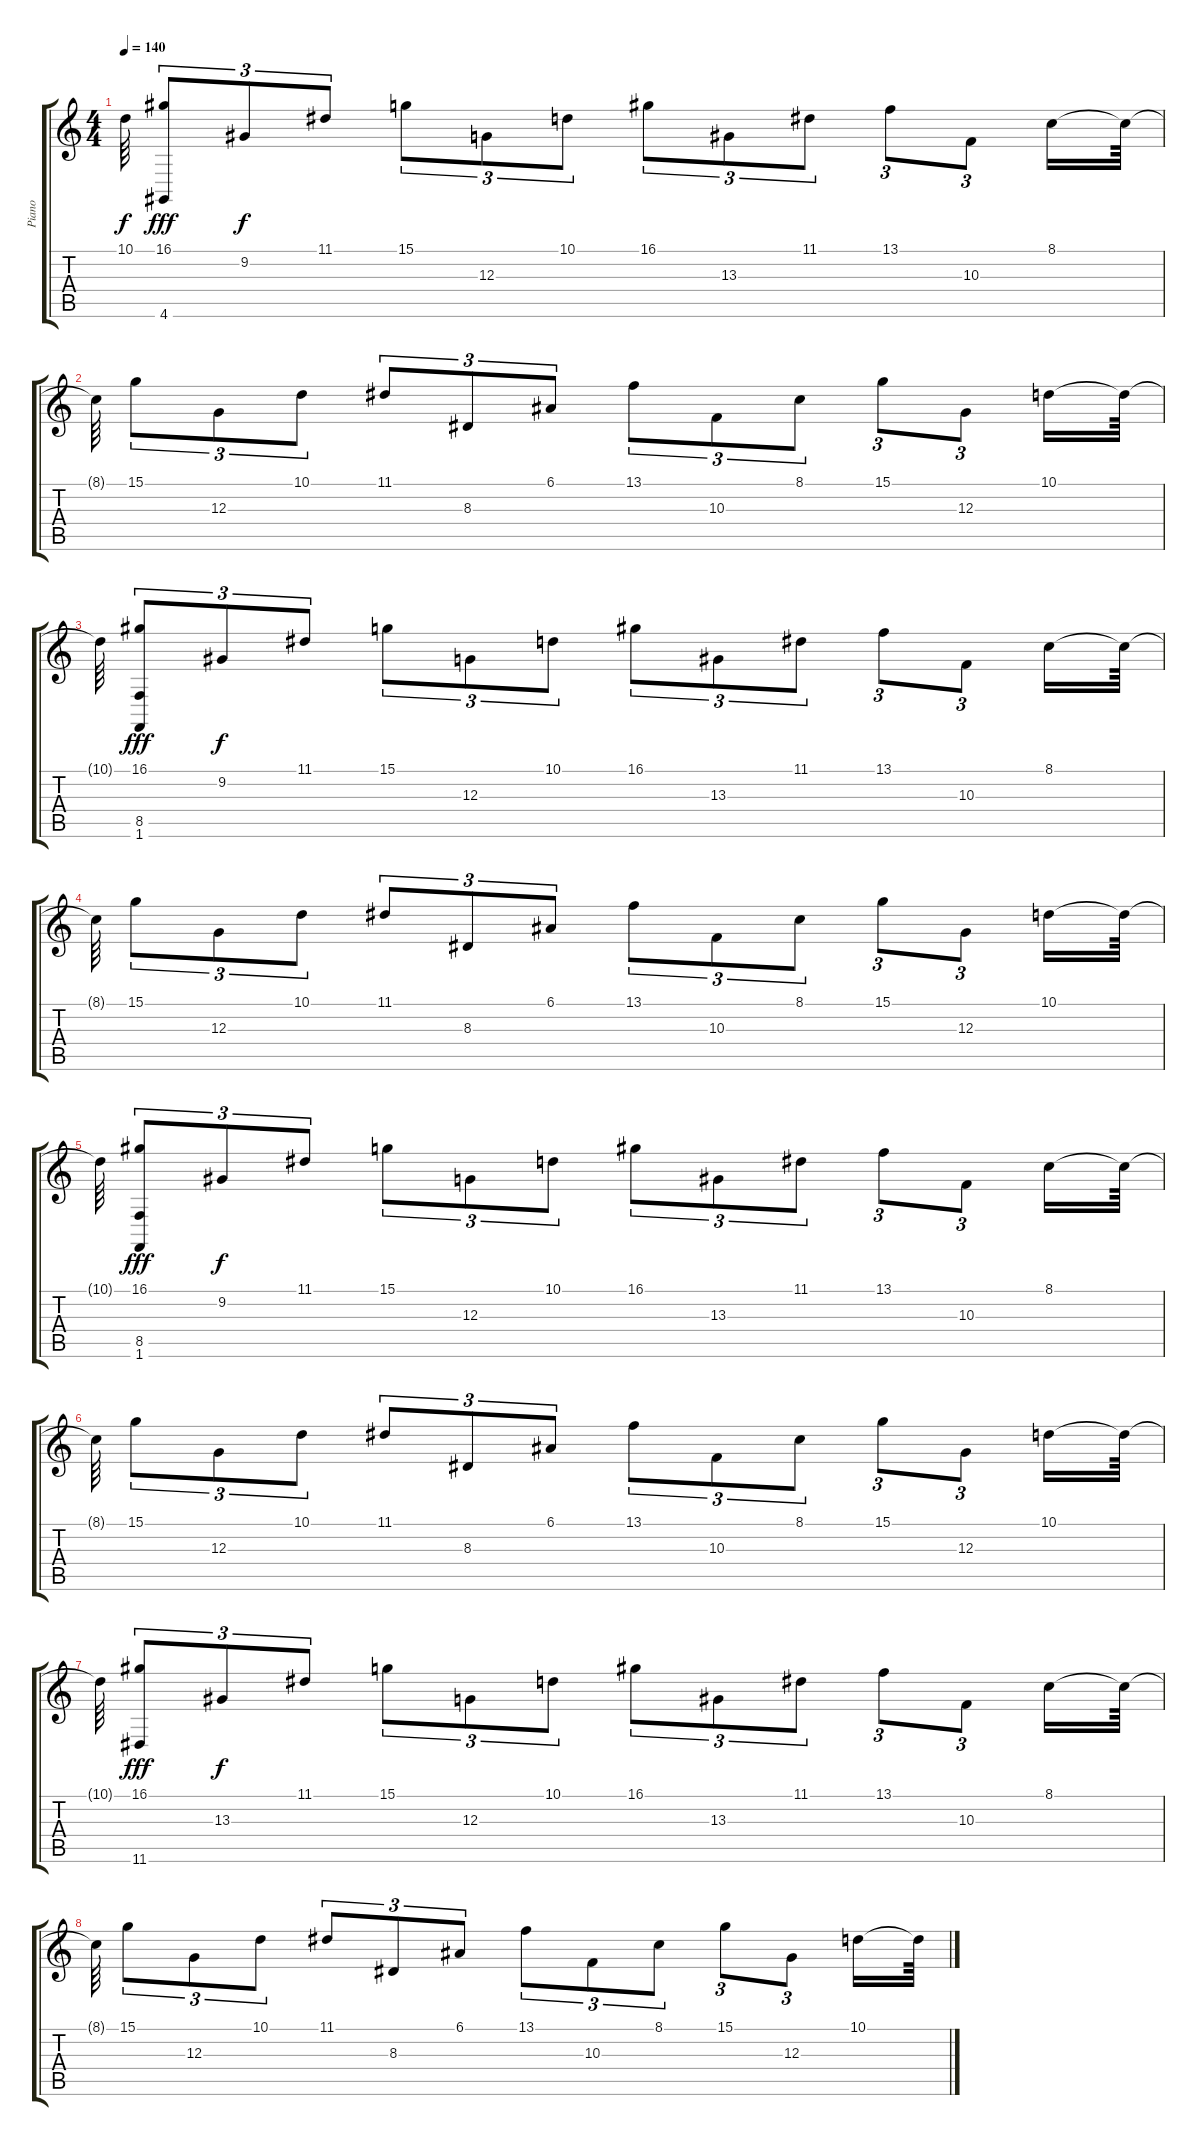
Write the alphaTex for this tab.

\track ("Piano" "Piano") {instrument brightacousticpiano}
\staff {score tabs}
\tuning (E4 B3 G3 D3 A2 E2) {hide}
\ts (4 4)
\tempo 140
\clef g2
\ks c
10.1{t}.64{dy f} (16.1 4.6).8{tu (3 2) dy fff} 9.2.8{tu (3 2) dy f} 11.1.8{tu (3 2)} 15.1.8{tu (3 2)} 12.3.8{tu (3 2)} 10.1.8{tu (3 2)} 16.1.8{tu (3 2)} 13.3.8{tu (3 2)} 11.1.8{tu (3 2)} 13.1.8{tu (3 2)} 10.3.8{tu (3 2)} 8.1.16 8.1{t}.64 |
8.1{t}.64 15.1.8{tu (3 2)} 12.3.8{tu (3 2)} 10.1.8{tu (3 2)} 11.1.8{tu (3 2)} 8.3.8{tu (3 2)} 6.1.8{tu (3 2)} 13.1.8{tu (3 2)} 10.3.8{tu (3 2)} 8.1.8{tu (3 2)} 15.1.8{tu (3 2)} 12.3.8{tu (3 2)} 10.1.16 10.1{t}.64 |
10.1{t}.64 (16.1 8.5 1.6).8{tu (3 2) dy fff} 9.2.8{tu (3 2) dy f} 11.1.8{tu (3 2)} 15.1.8{tu (3 2)} 12.3.8{tu (3 2)} 10.1.8{tu (3 2)} 16.1.8{tu (3 2)} 13.3.8{tu (3 2)} 11.1.8{tu (3 2)} 13.1.8{tu (3 2)} 10.3.8{tu (3 2)} 8.1.16 8.1{t}.64 |
8.1{t}.64 15.1.8{tu (3 2)} 12.3.8{tu (3 2)} 10.1.8{tu (3 2)} 11.1.8{tu (3 2)} 8.3.8{tu (3 2)} 6.1.8{tu (3 2)} 13.1.8{tu (3 2)} 10.3.8{tu (3 2)} 8.1.8{tu (3 2)} 15.1.8{tu (3 2)} 12.3.8{tu (3 2)} 10.1.16 10.1{t}.64 |
10.1{t}.64 (16.1 8.5 1.6).8{tu (3 2) dy fff} 9.2.8{tu (3 2) dy f} 11.1.8{tu (3 2)} 15.1.8{tu (3 2)} 12.3.8{tu (3 2)} 10.1.8{tu (3 2)} 16.1.8{tu (3 2)} 13.3.8{tu (3 2)} 11.1.8{tu (3 2)} 13.1.8{tu (3 2)} 10.3.8{tu (3 2)} 8.1.16 8.1{t}.64 |
8.1{t}.64 15.1.8{tu (3 2)} 12.3.8{tu (3 2)} 10.1.8{tu (3 2)} 11.1.8{tu (3 2)} 8.3.8{tu (3 2)} 6.1.8{tu (3 2)} 13.1.8{tu (3 2)} 10.3.8{tu (3 2)} 8.1.8{tu (3 2)} 15.1.8{tu (3 2)} 12.3.8{tu (3 2)} 10.1.16 10.1{t}.64 |
10.1{t}.64 (16.1 11.6).8{tu (3 2) dy fff} 13.3.8{tu (3 2) dy f} 11.1.8{tu (3 2)} 15.1.8{tu (3 2)} 12.3.8{tu (3 2)} 10.1.8{tu (3 2)} 16.1.8{tu (3 2)} 13.3.8{tu (3 2)} 11.1.8{tu (3 2)} 13.1.8{tu (3 2)} 10.3.8{tu (3 2)} 8.1.16 8.1{t}.64 |
8.1{t}.64 15.1.8{tu (3 2)} 12.3.8{tu (3 2)} 10.1.8{tu (3 2)} 11.1.8{tu (3 2)} 8.3.8{tu (3 2)} 6.1.8{tu (3 2)} 13.1.8{tu (3 2)} 10.3.8{tu (3 2)} 8.1.8{tu (3 2)} 15.1.8{tu (3 2)} 12.3.8{tu (3 2)} 10.1.16 10.1{t}.64
